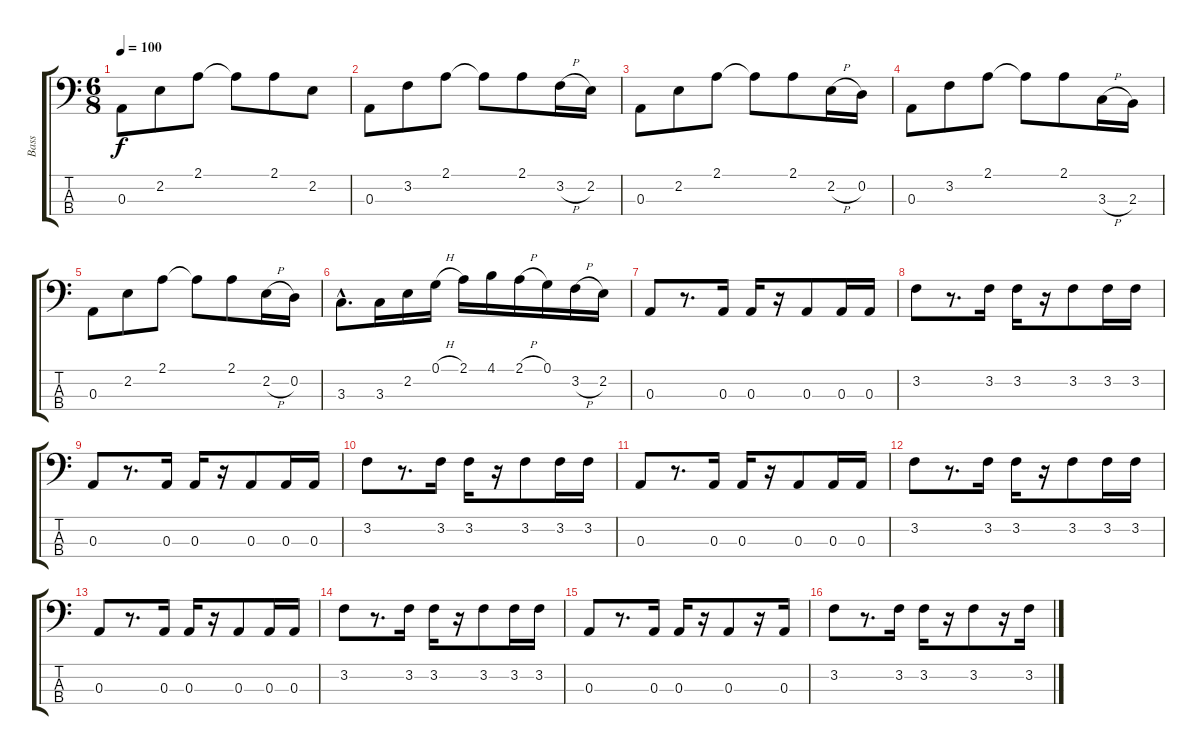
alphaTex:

\track ("Bass" "Bass") {instrument slapbass1}
\staff {score tabs}
\tuning (G2 D2 A1 D1) {hide}
\ts (6 8)
\tempo 100
\clef f4
\ks c
0.3.8{dy f instrument slapbass1} 2.2.8 2.1.8 2.1{t}.8 2.1.8 2.2.8 |
0.3.8 3.2.8 2.1.8 2.1{t}.8 2.1.8 3.2{h}.16 2.2.16 |
0.3.8 2.2.8 2.1.8 2.1{t}.8 2.1.8 2.2{h}.16 0.2.16 |
0.3.8 3.2.8 2.1.8 2.1{t}.8 2.1.8 3.3{h}.16 2.3.16 |
0.3.8 2.2.8 2.1.8 2.1{t}.8 2.1.8 2.2{h}.16 0.2.16 |
3.3{hac}.8{d} 3.3.16 2.2.16 0.1{h}.16 2.1.16 4.1.16 2.1{h}.16 0.1.16 3.2{h}.16 2.2.16 |
0.3.8 r.8{d} 0.3.16 0.3.16 r.16 0.3.8 0.3.16 0.3.16 |
3.2.8 r.8{d} 3.2.16 3.2.16 r.16 3.2.8 3.2.16 3.2.16 |
0.3.8 r.8{d} 0.3.16 0.3.16 r.16 0.3.8 0.3.16 0.3.16 |
3.2.8 r.8{d} 3.2.16 3.2.16 r.16 3.2.8 3.2.16 3.2.16 |
0.3.8 r.8{d} 0.3.16 0.3.16 r.16 0.3.8 0.3.16 0.3.16 |
3.2.8 r.8{d} 3.2.16 3.2.16 r.16 3.2.8 3.2.16 3.2.16 |
0.3.8 r.8{d} 0.3.16 0.3.16 r.16 0.3.8 0.3.16 0.3.16 |
3.2.8 r.8{d} 3.2.16 3.2.16 r.16 3.2.8 3.2.16 3.2.16 |
0.3.8 r.8{d} 0.3.16 0.3.16 r.16 0.3.8 r.16 0.3.16 |
3.2.8 r.8{d} 3.2.16 3.2.16 r.16 3.2.8 r.16 3.2.16
